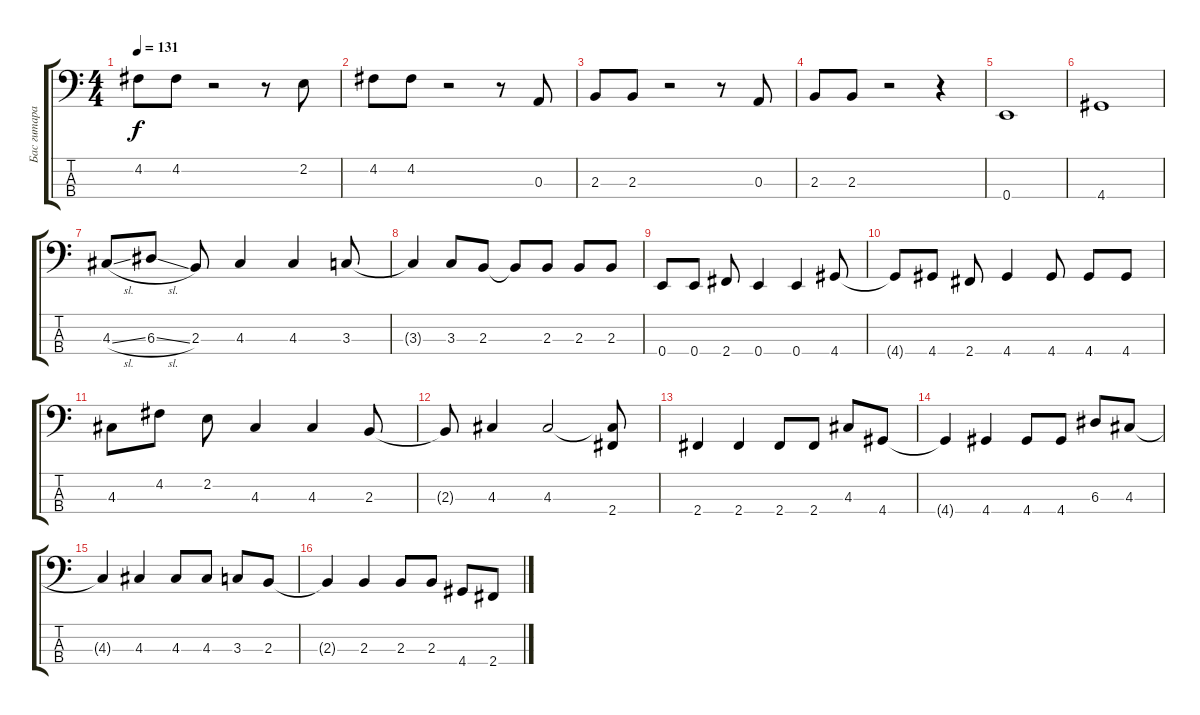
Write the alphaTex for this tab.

\track ("Бас гитара" "Бас гитара") {instrument electricbassfinger}
\staff {score tabs}
\tuning (G2 D2 A1 E1) {hide}
\ts (4 4)
\tempo 131
\clef f4
\ks c
4.2.8{dy f} 4.2.8 r.2 r.8 2.2.8 |
4.2.8 4.2.8 r.2 r.8 0.3.8 |
2.3.8 2.3.8 r.2 r.8 0.3.8 |
2.3.8 2.3.8 r.2 r.4 |
0.4.1 |
4.4.1 |
4.3{sl}.8 6.3{sl}.8 2.3.8 4.3.4 4.3.4 3.3.8 |
3.3{t}.4 3.3.8 2.3.8 2.3{t}.8 2.3.8 2.3.8 2.3.8 |
0.4.8 0.4.8 2.4.8 0.4.4 0.4.4 4.4.8 |
4.4{t}.8 4.4.8 2.4.8 4.4.4 4.4.8 4.4.8 4.4.8 |
4.3.8 4.2.8 2.2.8 4.3.4 4.3.4 2.3.8 |
2.3{t}.8 4.3.4 4.3.2 (4.3{t} 2.4).8 |
2.4.4 2.4.4 2.4.8 2.4.8 4.3.8 4.4.8 |
4.4{t}.4 4.4.4 4.4.8 4.4.8 6.3.8 4.3.8 |
4.3{t}.4 4.3.4 4.3.8 4.3.8 3.3.8 2.3.8 |
2.3{t}.4 2.3.4 2.3.8 2.3.8 4.4.8 2.4.8
